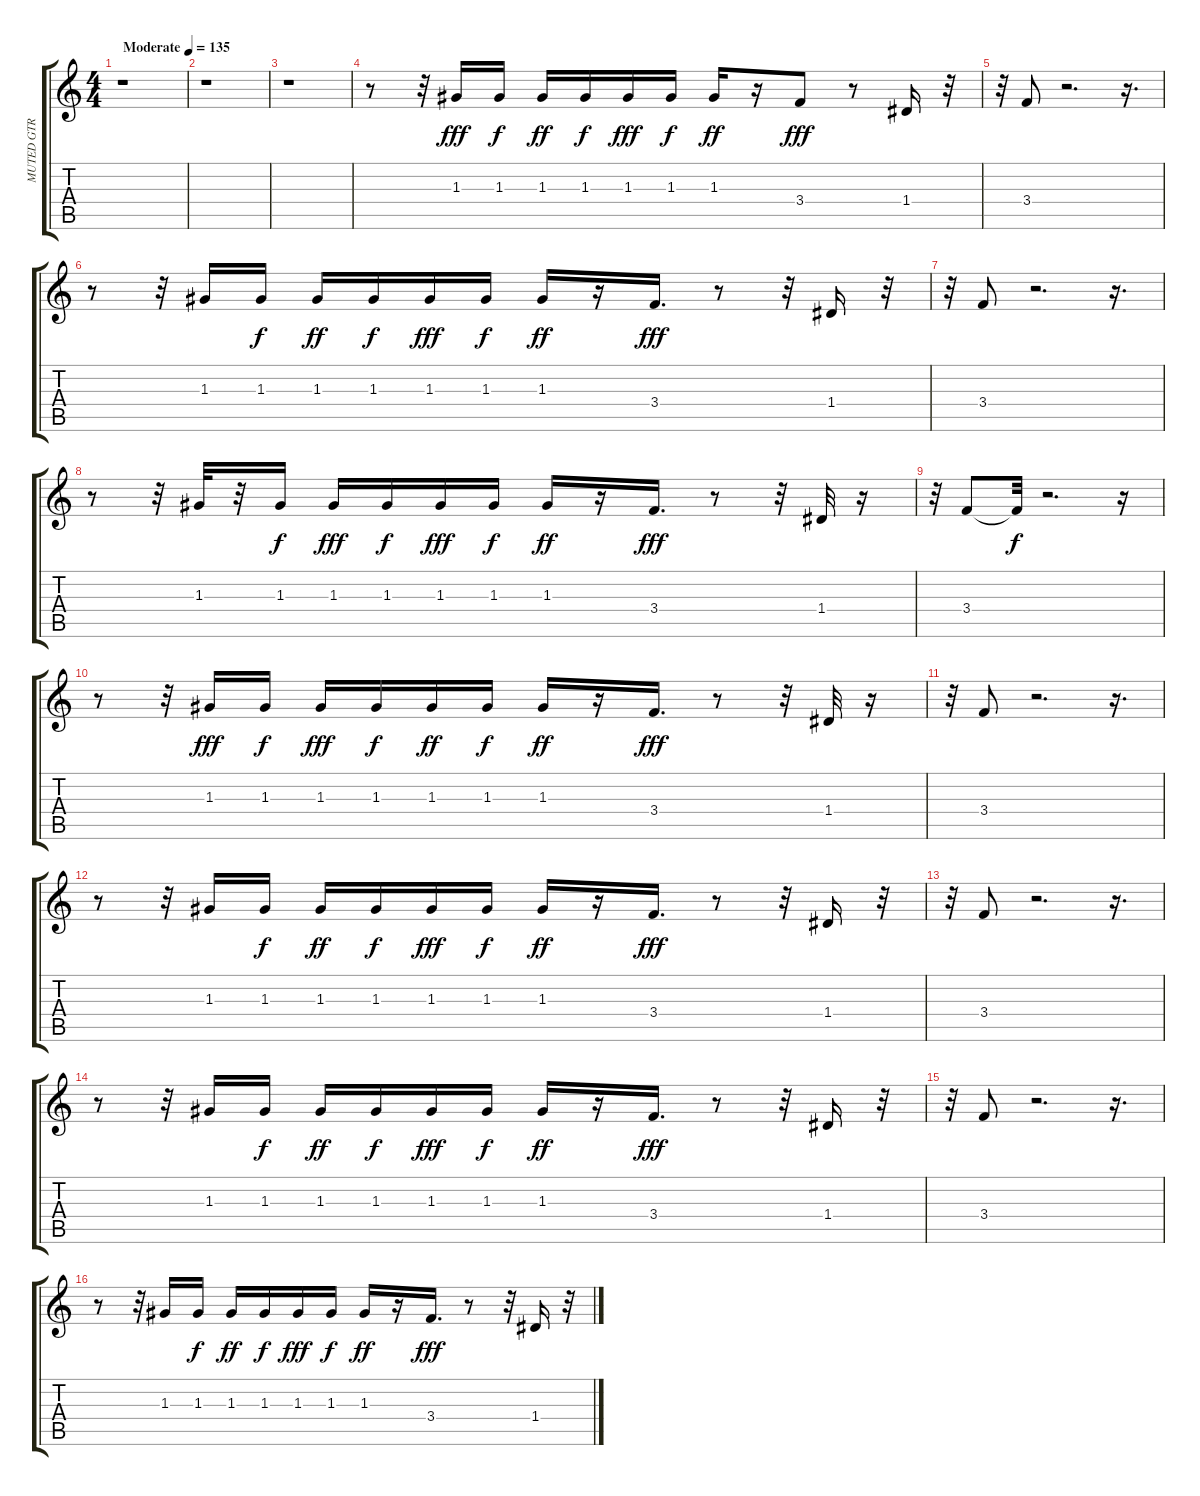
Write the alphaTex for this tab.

\track ("MUTED GTR" "MUTED GTR") {instrument electricguitarmuted}
\staff {score tabs}
\tuning (E4 B3 G3 D3 A2 E2) {hide}
\ts (4 4)
\tempo (135 "Moderate")
\clef g2
\ks c
r.1{dy fff instrument electricguitarmuted} |
r.1 |
r.1 |
r.8 r.32 1.3.16 1.3.16{dy f} 1.3.16{dy ff} 1.3.16{dy f} 1.3.16{dy fff} 1.3.16{dy f} 1.3.16{dy ff} r.16 3.4.8{dy fff} r.8 1.4.16 r.32 |
r.32 3.4.8 r.2{d} r.16{d} |
r.8 r.32 1.3.16 1.3.16{dy f} 1.3.16{dy ff} 1.3.16{dy f} 1.3.16{dy fff} 1.3.16{dy f} 1.3.16{dy ff} r.16 3.4.16{d dy fff} r.8 r.32 1.4.16 r.32 |
r.32 3.4.8 r.2{d} r.16{d} |
r.8 r.32 1.3.32 r.32 1.3.16{dy f} 1.3.16{dy fff} 1.3.16{dy f} 1.3.16{dy fff} 1.3.16{dy f} 1.3.16{dy ff} r.16 3.4.16{d dy fff} r.8 r.32 1.4.32 r.16 |
r.32 3.4.8 3.4{t}.32{dy f} r.2{d} r.16 |
r.8 r.32 1.3.16{dy fff} 1.3.16{dy f} 1.3.16{dy fff} 1.3.16{dy f} 1.3.16{dy ff} 1.3.16{dy f} 1.3.16{dy ff} r.16 3.4.16{d dy fff} r.8 r.32 1.4.32 r.16 |
r.32 3.4.8 r.2{d} r.16{d} |
r.8 r.32 1.3.16 1.3.16{dy f} 1.3.16{dy ff} 1.3.16{dy f} 1.3.16{dy fff} 1.3.16{dy f} 1.3.16{dy ff} r.16 3.4.16{d dy fff} r.8 r.32 1.4.16 r.32 |
r.32 3.4.8 r.2{d} r.16{d} |
r.8 r.32 1.3.16 1.3.16{dy f} 1.3.16{dy ff} 1.3.16{dy f} 1.3.16{dy fff} 1.3.16{dy f} 1.3.16{dy ff} r.16 3.4.16{d dy fff} r.8 r.32 1.4.16 r.32 |
r.32 3.4.8 r.2{d} r.16{d} |
r.8 r.32 1.3.16 1.3.16{dy f} 1.3.16{dy ff} 1.3.16{dy f} 1.3.16{dy fff} 1.3.16{dy f} 1.3.16{dy ff} r.16 3.4.16{d dy fff} r.8 r.32 1.4.16 r.32
